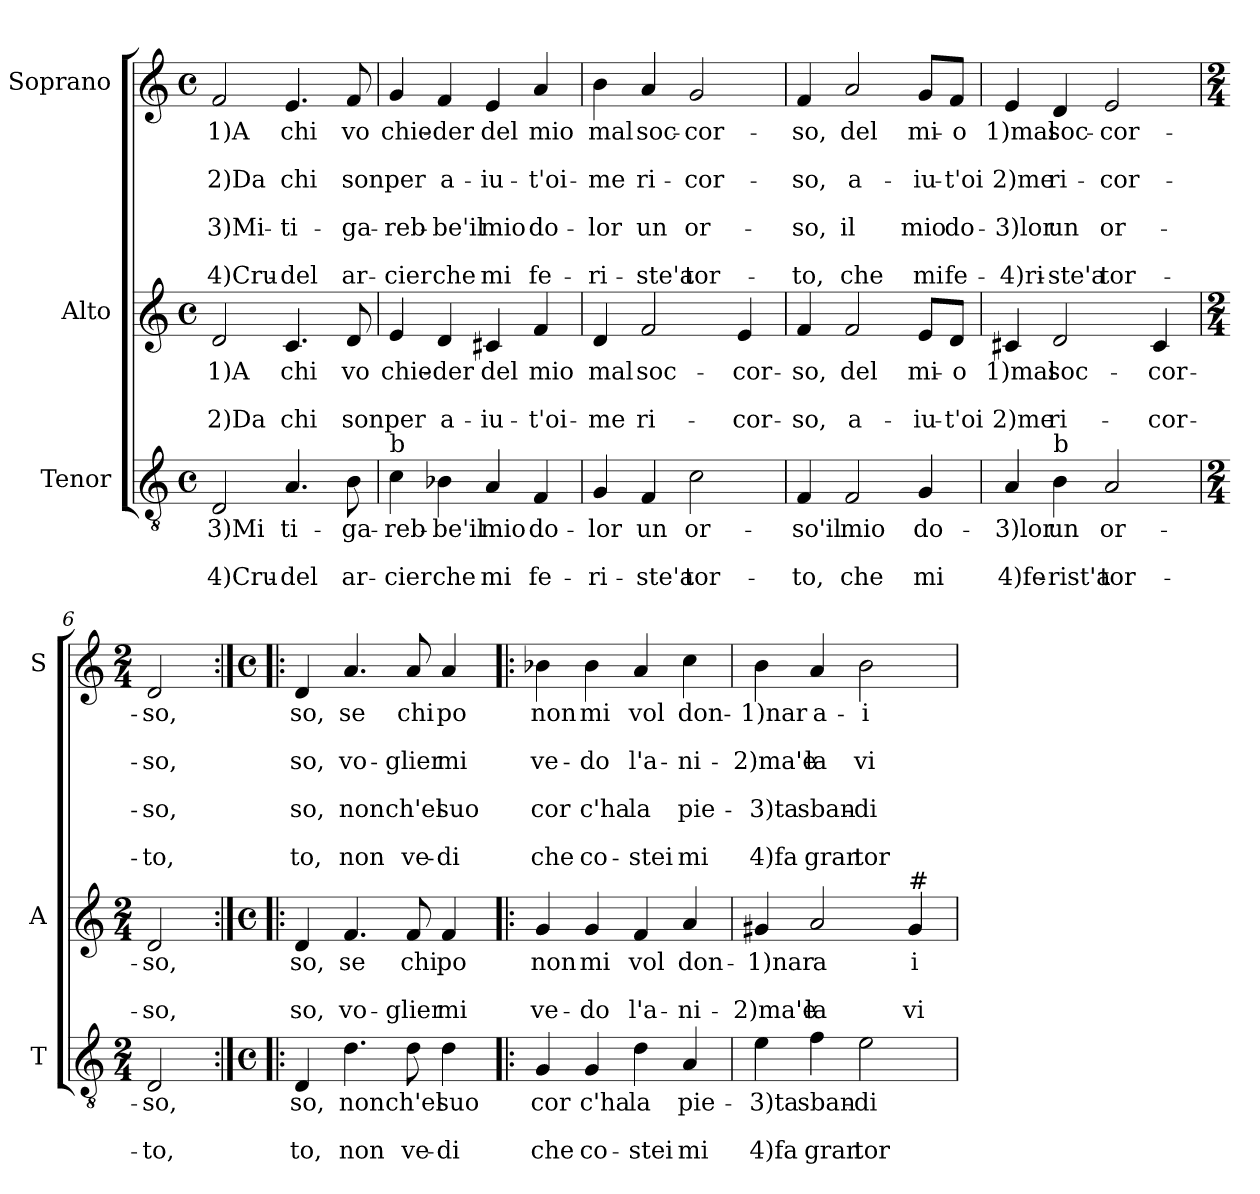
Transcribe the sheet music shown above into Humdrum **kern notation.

**kern	**text	**text	**text	**kern	**text	**text	**text	**kern	**text	**text	**text	**text	**text	**text	**text
*part3	*part3	*part3	*part3	*part2	*part2	*part2	*part2	*part1	*part1	*part1	*part1	*part1	*part1	*part1	*part1
*staff3	*staff3	*staff3	*staff3	*staff2	*staff2	*staff2	*staff2	*staff1	*staff1	*staff1	*staff1	*staff1	*staff1	*staff1	*staff1
*I"Tenor	*	*	*	*I"Alto	*	*	*	*I"Soprano	*	*	*	*	*	*	*
*I'T	*	*	*	*I'A	*	*	*	*I'S	*	*	*	*	*	*	*
*clefGv2	*	*	*	*clefG2	*	*	*	*clefG2	*	*	*	*	*	*	*
*k[]	*	*	*	*k[]	*	*	*	*k[]	*	*	*	*	*	*	*
*C:	*	*	*	*C:	*	*	*	*C:	*	*	*	*	*	*	*
*M4/4	*	*	*	*M4/4	*	*	*	*M4/4	*	*	*	*	*	*	*
*met(c)	*	*	*	*met(c)	*	*	*	*met(c)	*	*	*	*	*	*	*
=1	=1	=1	=1	=1	=1	=1	=1	=1	=1	=1	=1	=1	=1	=1	=1
!	!LO:LY:b	!	!LO:LY:b	!	!LO:LY:b	!	!LO:LY:b	!	!LO:LY:b	!	!LO:LY:b	!	!LO:LY:b	!	!LO:LY:b
2D/	3)Mi	.	4)Cru-	2d/	1)A	.	2)Da	2f/	1)A	.	2)Da	.	3)Mi-	.	4)Cru-
!	!LO:LY:b	!	!LO:LY:b	!	!LO:LY:b	!	!LO:LY:b	!	!LO:LY:b	!	!LO:LY:b	!	!LO:LY:b	!	!LO:LY:b
4.A/	ti-	.	-del	4.c/	chi	.	chi	4.e/	chi	.	chi	.	-ti-	.	-del
!	!LO:LY:b	!	!LO:LY:b	!	!LO:LY:b	!	!LO:LY:b	!	!LO:LY:b	!	!LO:LY:b	!	!LO:LY:b	!	!LO:LY:b
8B\	-ga-	.	ar-	8d/	vo	.	son	8f/	vo	.	son	.	-ga-	.	ar-
=2	=2	=2	=2	=2	=2	=2	=2	=2	=2	=2	=2	=2	=2	=2	=2
!LO:TX:a:t=b	!	!	!	!	!	!	!	!	!	!	!	!	!	!	!
!	!LO:LY:b	!	!LO:LY:b	!	!LO:LY:b	!	!LO:LY:b	!	!LO:LY:b	!	!LO:LY:b	!	!LO:LY:b	!	!LO:LY:b
4c\	-reb-	.	-cier	4e/	chie-	.	per	4g/	chie-	.	per	.	-reb-	.	-cier
!	!LO:LY:b	!	!LO:LY:b	!	!LO:LY:b	!	!LO:LY:b	!	!LO:LY:b	!	!LO:LY:b	!	!LO:LY:b	!	!LO:LY:b
4B-X\	-be'il	.	che	4d/	-der	.	a-	4f/	-der	.	a-	.	-be'il	.	che
!	!LO:LY:b	!	!LO:LY:b	!	!LO:LY:b	!	!LO:LY:b	!	!LO:LY:b	!	!LO:LY:b	!	!LO:LY:b	!	!LO:LY:b
4A/	mio	.	mi	4c#X/	del	.	-iu-	4e/	del	.	-iu-	.	mio	.	mi
!	!LO:LY:b	!	!LO:LY:b	!	!LO:LY:b	!	!LO:LY:b	!	!LO:LY:b	!	!LO:LY:b	!	!LO:LY:b	!	!LO:LY:b
4F/	do-	.	fe-	4f/	mio	.	-t'oi-	4a/	mio	.	-t'oi-	.	do-	.	fe-
=3	=3	=3	=3	=3	=3	=3	=3	=3	=3	=3	=3	=3	=3	=3	=3
!	!LO:LY:b	!	!LO:LY:b	!	!LO:LY:b	!	!LO:LY:b	!	!LO:LY:b	!	!LO:LY:b	!	!LO:LY:b	!	!LO:LY:b
4G/	-lor	.	-ri-	4d/	mal	.	-me	4b\	mal	.	-me	.	-lor	.	-ri-
!	!LO:LY:b	!	!LO:LY:b	!	!LO:LY:b	!	!LO:LY:b	!	!LO:LY:b	!	!LO:LY:b	!	!LO:LY:b	!	!LO:LY:b
4F/	un	.	-ste'a	2f/	soc-	.	ri-	4a/	soc-	.	ri-	.	un	.	-ste'a
!	!LO:LY:b	!	!LO:LY:b	!	!	!	!	!	!LO:LY:b	!	!LO:LY:b	!	!LO:LY:b	!	!LO:LY:b
2c\	or-	.	tor-	.	.	.	.	2g/	-cor-	.	-cor-	.	or-	.	tor-
!	!	!	!	!	!LO:LY:b	!	!LO:LY:b	!	!	!	!	!	!	!	!
.	.	.	.	4e/	-cor-	.	-cor-	.	.	.	.	.	.	.	.
=4	=4	=4	=4	=4	=4	=4	=4	=4	=4	=4	=4	=4	=4	=4	=4
!	!LO:LY:b	!	!LO:LY:b	!	!LO:LY:b	!	!LO:LY:b	!	!LO:LY:b	!	!LO:LY:b	!	!LO:LY:b	!	!LO:LY:b
4F/	-so'il	.	-to,	4f/	-so,	.	-so,	4f/	-so,	.	-so,	.	-so,	.	-to,
!	!LO:LY:b	!	!LO:LY:b	!	!LO:LY:b	!	!LO:LY:b	!	!LO:LY:b	!	!LO:LY:b	!	!LO:LY:b	!	!LO:LY:b
2F/	mio	.	che	2f/	del	.	a-	2a/	del	.	a-	.	il	.	che
!	!LO:LY:b	!	!LO:LY:b	!	!LO:LY:b	!	!LO:LY:b	!	!LO:LY:b	!	!LO:LY:b	!	!LO:LY:b	!	!LO:LY:b
4G/	do-	.	mi	8e/L	mi-	.	-iu-	8g/L	mi-	.	-iu-	.	mio	.	mi
!	!	!	!	!	!LO:LY:b	!	!LO:LY:b	!	!LO:LY:b	!	!LO:LY:b	!	!LO:LY:b	!	!LO:LY:b
.	.	.	.	8d/J	-o	.	-t'oi	8f/J	-o	.	-t'oi	.	do-	.	fe-
!!LO:LB:g=z
=5	=5	=5	=5	=5	=5	=5	=5	=5	=5	=5	=5	=5	=5	=5	=5
!	!LO:LY:b	!	!LO:LY:b	!	!LO:LY:b	!	!LO:LY:b	!	!LO:LY:b	!	!LO:LY:b	!	!LO:LY:b	!	!LO:LY:b
4A/	-3)lor	.	4)fe-	4c#X/	1)mal	.	2)me	4e/	1)mal	.	2)me	.	-3)lor	.	-4)ri-
!LO:TX:a:t=b	!	!	!	!	!	!	!	!	!	!	!	!	!	!	!
!	!LO:LY:b	!	!LO:LY:b	!	!LO:LY:b	!	!LO:LY:b	!	!LO:LY:b	!	!LO:LY:b	!	!LO:LY:b	!	!LO:LY:b
4B\	un	.	-rist'a	2d/	soc-	.	ri-	4d/	soc-	.	ri-	.	un	.	-ste'a
!	!LO:LY:b	!	!LO:LY:b	!	!	!	!	!	!LO:LY:b	!	!LO:LY:b	!	!LO:LY:b	!	!LO:LY:b
2A/	or-	.	tor-	.	.	.	.	2e/	-cor-	.	-cor-	.	or-	.	tor-
!	!	!	!	!	!LO:LY:b	!	!LO:LY:b	!	!	!	!	!	!	!	!
.	.	.	.	4c#/	-cor-	.	-cor-	.	.	.	.	.	.	.	.
=6	=6	=6	=6	=6	=6	=6	=6	=6	=6	=6	=6	=6	=6	=6	=6
*M2/4	*	*	*	*M2/4	*	*	*	*M2/4	*	*	*	*	*	*	*
!	!LO:LY:b	!	!LO:LY:b	!	!LO:LY:b	!	!LO:LY:b	!	!LO:LY:b	!	!LO:LY:b	!	!LO:LY:b	!	!LO:LY:b
2D/	-so,	.	-to,	2d/	-so,	.	-so,	2d/	-so,	.	-so,	.	-so,	.	-to,
=7:|!|:	=7:|!|:	=7:|!|:	=7:|!|:	=7:|!|:	=7:|!|:	=7:|!|:	=7:|!|:	=7:|!|:	=7:|!|:	=7:|!|:	=7:|!|:	=7:|!|:	=7:|!|:	=7:|!|:	=7:|!|:
*M4/4	*	*	*	*M4/4	*	*	*	*M4/4	*	*	*	*	*	*	*
*met(c)	*	*	*	*met(c)	*	*	*	*met(c)	*	*	*	*	*	*	*
!	!LO:LY:b	!	!LO:LY:b	!	!LO:LY:b	!	!LO:LY:b	!	!LO:LY:b	!	!LO:LY:b	!	!LO:LY:b	!	!LO:LY:b
4D/	so,	.	to,	4d/	so,	.	so,	4d/	so,	.	so,	.	so,	.	to,
!	!LO:LY:b	!	!LO:LY:b	!	!LO:LY:b	!	!LO:LY:b	!	!LO:LY:b	!	!LO:LY:b	!	!LO:LY:b	!	!LO:LY:b
4.d\	non	.	non	4.f/	se	.	vo-	4.a/	se	.	vo-	.	non	.	non
!	!LO:LY:b	!	!LO:LY:b	!	!LO:LY:b	!	!LO:LY:b	!	!LO:LY:b	!	!LO:LY:b	!	!LO:LY:b	!	!LO:LY:b
8d\	ch'el	.	ve-	8f/	chi	.	-glier	8a/	chi	.	-glier	.	ch'el	.	ve-
!	!LO:LY:b	!	!LO:LY:b	!	!LO:LY:b	!	!LO:LY:b	!	!LO:LY:b	!	!LO:LY:b	!	!LO:LY:b	!	!LO:LY:b
4d\	suo	.	-di	4f/	po	.	mi	4a/	po	.	mi	.	suo	.	-di
=8!|:	=8!|:	=8!|:	=8!|:	=8!|:	=8!|:	=8!|:	=8!|:	=8!|:	=8!|:	=8!|:	=8!|:	=8!|:	=8!|:	=8!|:	=8!|:
!	!LO:LY:b	!	!LO:LY:b	!	!LO:LY:b	!	!LO:LY:b	!	!LO:LY:b	!	!LO:LY:b	!	!LO:LY:b	!	!LO:LY:b
4G/	cor	.	che	4g/	non	.	ve-	4b-X\	non	.	ve-	.	cor	.	che
!	!LO:LY:b	!	!LO:LY:b	!	!LO:LY:b	!	!LO:LY:b	!	!LO:LY:b	!	!LO:LY:b	!	!LO:LY:b	!	!LO:LY:b
4G/	c'ha	.	co-	4g/	mi	.	-do	4b-\	mi	.	-do	.	c'ha	.	co-
!	!LO:LY:b	!	!LO:LY:b	!	!LO:LY:b	!	!LO:LY:b	!	!LO:LY:b	!	!LO:LY:b	!	!LO:LY:b	!	!LO:LY:b
4d\	la	.	-stei	4f/	vol	.	l'a-	4a/	vol	.	l'a-	.	la	.	-stei
!	!LO:LY:b	!	!LO:LY:b	!	!LO:LY:b	!	!LO:LY:b	!	!LO:LY:b	!	!LO:LY:b	!	!LO:LY:b	!	!LO:LY:b
4A/	pie-	.	mi	4a/	don-	.	-ni-	4cc\	don-	.	-ni-	.	pie-	.	mi
!!LO:PB:g=z
=9	=9	=9	=9	=9	=9	=9	=9	=9	=9	=9	=9	=9	=9	=9	=9
!	!LO:LY:b	!	!LO:LY:b	!	!LO:LY:b	!	!LO:LY:b	!	!LO:LY:b	!	!LO:LY:b	!	!LO:LY:b	!	!LO:LY:b
4e\	-3)ta	.	4)fa	4g#X/	-1)nar	.	-2)ma'e	4b\	-1)nar	.	-2)ma'e	.	-3)ta	.	4)fa
!	!LO:LY:b	!	!LO:LY:b	!	!LO:LY:b	!	!LO:LY:b	!	!LO:LY:b	!	!LO:LY:b	!	!LO:LY:b	!	!LO:LY:b
4f\	sban-	.	gran	2a/	a	.	la	4a/	a-	.	la	.	sban-	.	gran
!	!LO:LY:b	!	!LO:LY:b	!	!	!	!	!	!LO:LY:b	!	!LO:LY:b	!	!LO:LY:b	!	!LO:LY:b
2e\	-di-	.	tor-	.	.	.	.	2b\	-i-	.	vi-	.	-di-	.	tor-
!	!	!	!	!LO:TX:a:t=#	!	!	!	!	!	!	!	!	!	!	!
!	!	!	!	!	!LO:LY:b	!	!LO:LY:b	!	!	!	!	!	!	!	!
.	.	.	.	4g#/	i-	.	vi-	.	.	.	.	.	.	.	.
=	=	=	=	=	=	=	=	=	=	=	=	=	=	=	=
*-	*-	*-	*-	*-	*-	*-	*-	*-	*-	*-	*-	*-	*-	*-	*-
